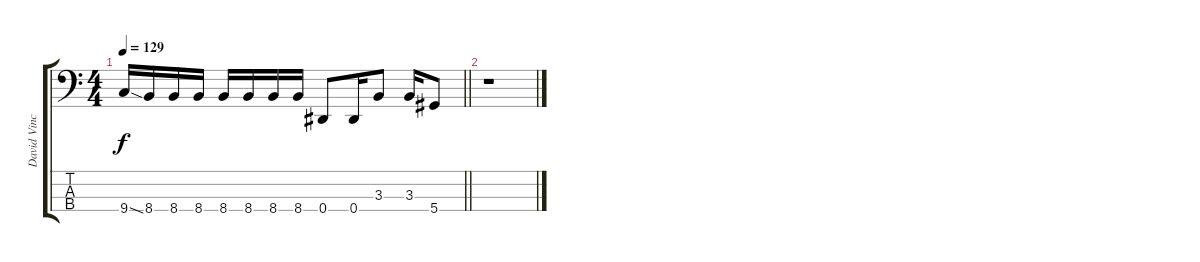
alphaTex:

\track ("David Vincent" "David Vinc") {instrument electricbasspick}
\staff {score tabs}
\tuning (Gb2 Db2 Ab1 Eb1) {hide}
\ts (4 4)
\tempo 129
\clef f4
\barLineRight lightlight
\ks c
9.4{ss}.16{dy f} 8.4.16 8.4.16 8.4.16 8.4.16 8.4.16 8.4.16 8.4.16 0.4.8 0.4.16 3.3.8 3.3.16 5.4.8 |
r.1
